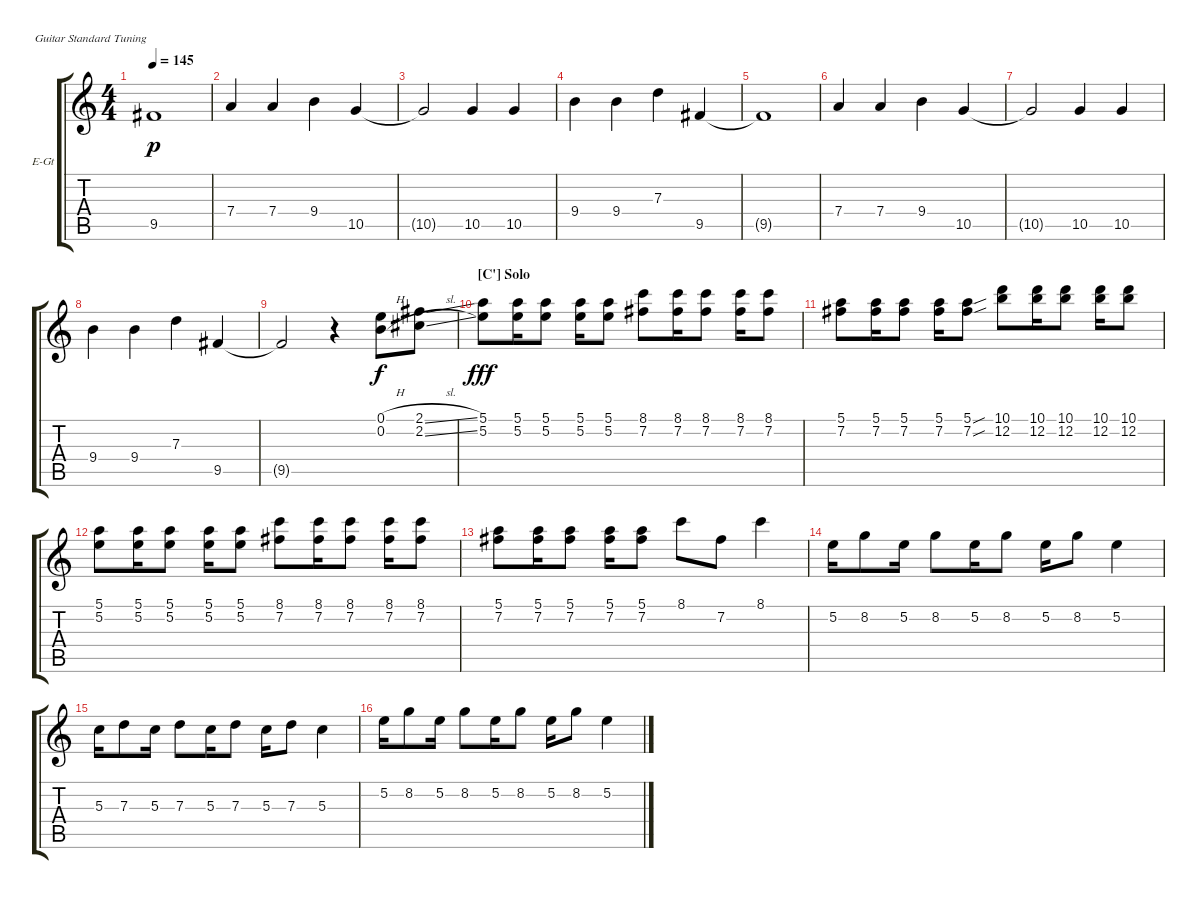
\bracketExtendMode groupsimilarinstruments
\firstSystemTrackNameOrientation horizontal
\otherSystemsTrackNameOrientation horizontal
\track ("Nick Valensi" "E-Gt") {instrument overdrivenguitar}
\staff {score tabs}
\tuning (E4 B3 G3 D3 A2 E2)
\ts (4 4)
\tempo 145
\clef g2
\ks c
9.5{t}.1{dy p} |
7.4.4 7.4.4 9.4.4 10.5.4 |
10.5{t}.2 10.5.4 10.5.4 |
9.4.4 9.4.4 7.3.4 9.5.4 |
9.5{t}.1 |
7.4.4 7.4.4 9.4.4 10.5.4 |
10.5{t}.2 10.5.4 10.5.4 |
9.4.4 9.4.4 7.3.4 9.5.4 |
9.5{t}.2 r.4 (0.1{h} 0.2{h}).8{dy f} (2.1{sl} 2.2{sl}).8 |
\section ("C'" "Solo")
(5.1 5.2).8{dy fff} (5.1 5.2).16 (5.1 5.2).8 (5.1 5.2).16 (5.1 5.2).8 (8.1 7.2).8 (8.1 7.2).16 (8.1 7.2).8 (8.1 7.2).16 (8.1 7.2).8 |
(5.1 7.2).8 (5.1 7.2).16 (5.1 7.2).8 (5.1 7.2).16 (5.1{sou} 7.2{sou}).8 (10.1 12.2).8 (10.1 12.2).16 (10.1 12.2).8 (10.1 12.2).16 (10.1 12.2).8 |
(5.1 5.2).8 (5.1 5.2).16 (5.1 5.2).8 (5.1 5.2).16 (5.1 5.2).8 (8.1 7.2).8 (8.1 7.2).16 (8.1 7.2).8 (8.1 7.2).16 (8.1 7.2).8 |
(5.1 7.2).8 (5.1 7.2).16 (5.1 7.2).8 (5.1 7.2).16 (5.1 7.2).8 8.1.8 7.2.8 8.1.4 |
5.2.16 8.2.8 5.2.16 8.2.8 5.2.16 8.2.8 5.2.16 8.2.8 5.2.4 |
5.3.16 7.3.8 5.3.16 7.3.8 5.3.16 7.3.8 5.3.16 7.3.8 5.3.4 |
5.2.16 8.2.8 5.2.16 8.2.8 5.2.16 8.2.8 5.2.16 8.2.8 5.2.4
